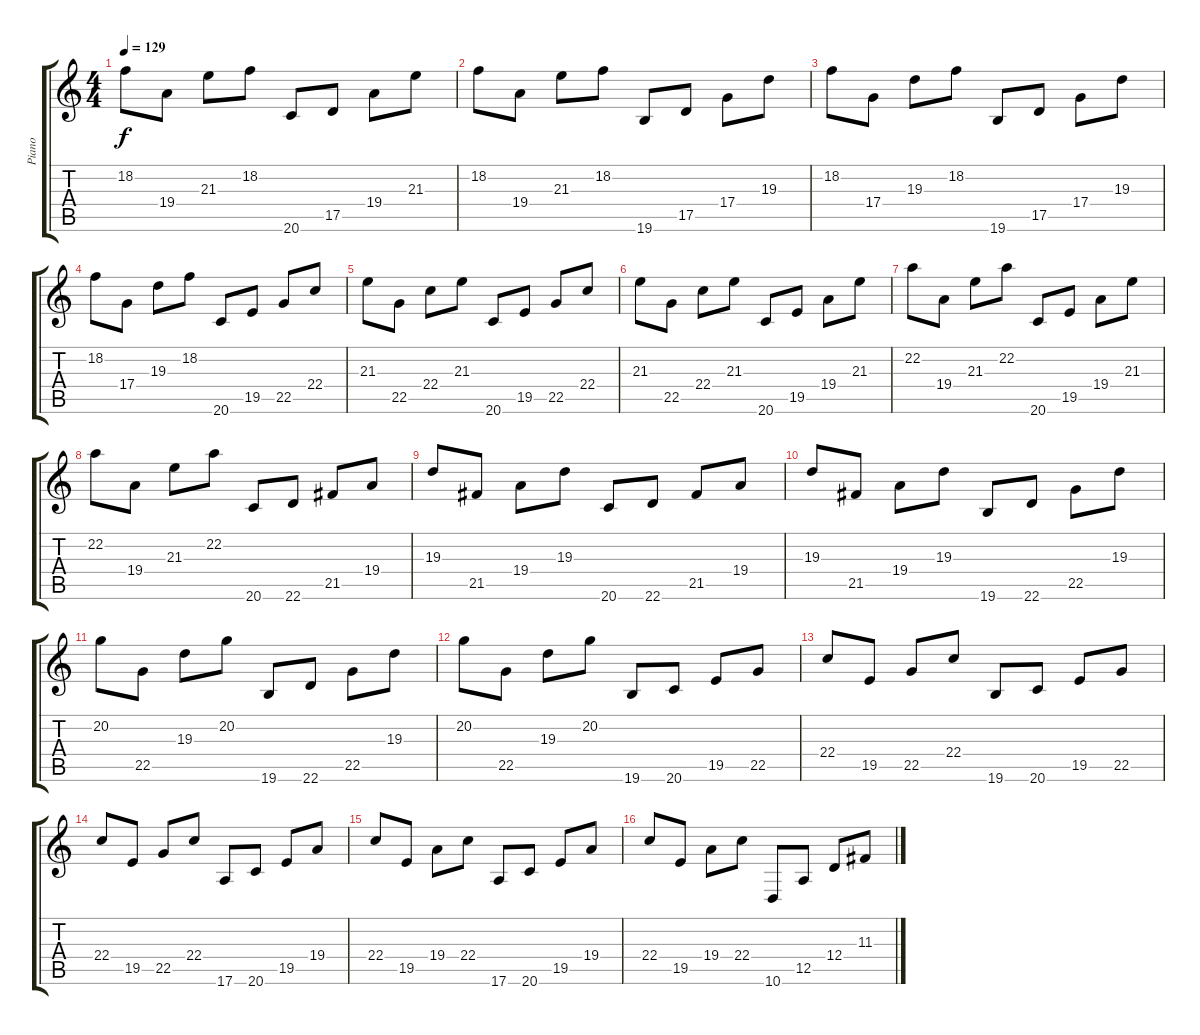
\track ("Piano" "Piano") {instrument acousticgrandpiano}
\staff {score tabs}
\tuning (E4 B3 G3 D3 A2 E2) {hide}
\ts (4 4)
\tempo 129
\clef g2
\ks c
18.2.8{dy f} 19.4.8 21.3.8 18.2.8 20.6.8 17.5.8 19.4.8 21.3.8 |
18.2.8 19.4.8 21.3.8 18.2.8 19.6.8 17.5.8 17.4.8 19.3.8 |
18.2.8 17.4.8 19.3.8 18.2.8 19.6.8 17.5.8 17.4.8 19.3.8 |
18.2.8 17.4.8 19.3.8 18.2.8 20.6.8 19.5.8 22.5.8 22.4.8 |
21.3.8 22.5.8 22.4.8 21.3.8 20.6.8 19.5.8 22.5.8 22.4.8 |
21.3.8 22.5.8 22.4.8 21.3.8 20.6.8 19.5.8 19.4.8 21.3.8 |
22.2.8 19.4.8 21.3.8 22.2.8 20.6.8 19.5.8 19.4.8 21.3.8 |
22.2.8 19.4.8 21.3.8 22.2.8 20.6.8 22.6.8 21.5.8 19.4.8 |
19.3.8 21.5.8 19.4.8 19.3.8 20.6.8 22.6.8 21.5.8 19.4.8 |
19.3.8 21.5.8 19.4.8 19.3.8 19.6.8 22.6.8 22.5.8 19.3.8 |
20.2.8 22.5.8 19.3.8 20.2.8 19.6.8 22.6.8 22.5.8 19.3.8 |
20.2.8 22.5.8 19.3.8 20.2.8 19.6.8 20.6.8 19.5.8 22.5.8 |
22.4.8 19.5.8 22.5.8 22.4.8 19.6.8 20.6.8 19.5.8 22.5.8 |
22.4.8 19.5.8 22.5.8 22.4.8 17.6.8 20.6.8 19.5.8 19.4.8 |
22.4.8 19.5.8 19.4.8 22.4.8 17.6.8 20.6.8 19.5.8 19.4.8 |
22.4.8 19.5.8 19.4.8 22.4.8 10.6.8 12.5.8 12.4.8 11.3.8
